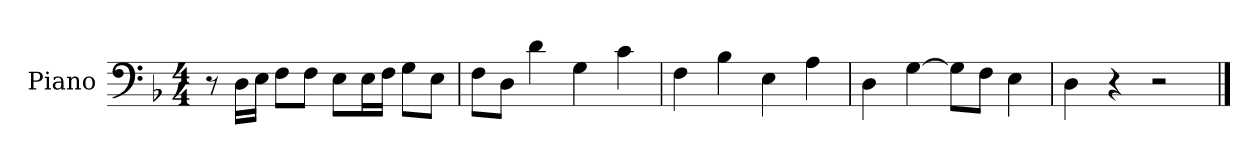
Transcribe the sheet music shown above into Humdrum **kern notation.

**kern
*part1
*staff1
*I"Piano
*I'Pno
*clefF4
*k[b-]
*d:
*M4/4
=1
8r
16D\LL
16E\JJ
8F\L
8F\J
8E\L
16E\L
16F\JJ
8G\L
8E\J
=2
8F\L
8D\J
4d\
4G\
4c\
=3
4F\
4B-\
4E\
4A\
=4
4D\
[4G\
8G\L]
8F\J
4E\
=5
4D\
4r
2r
==
*-
